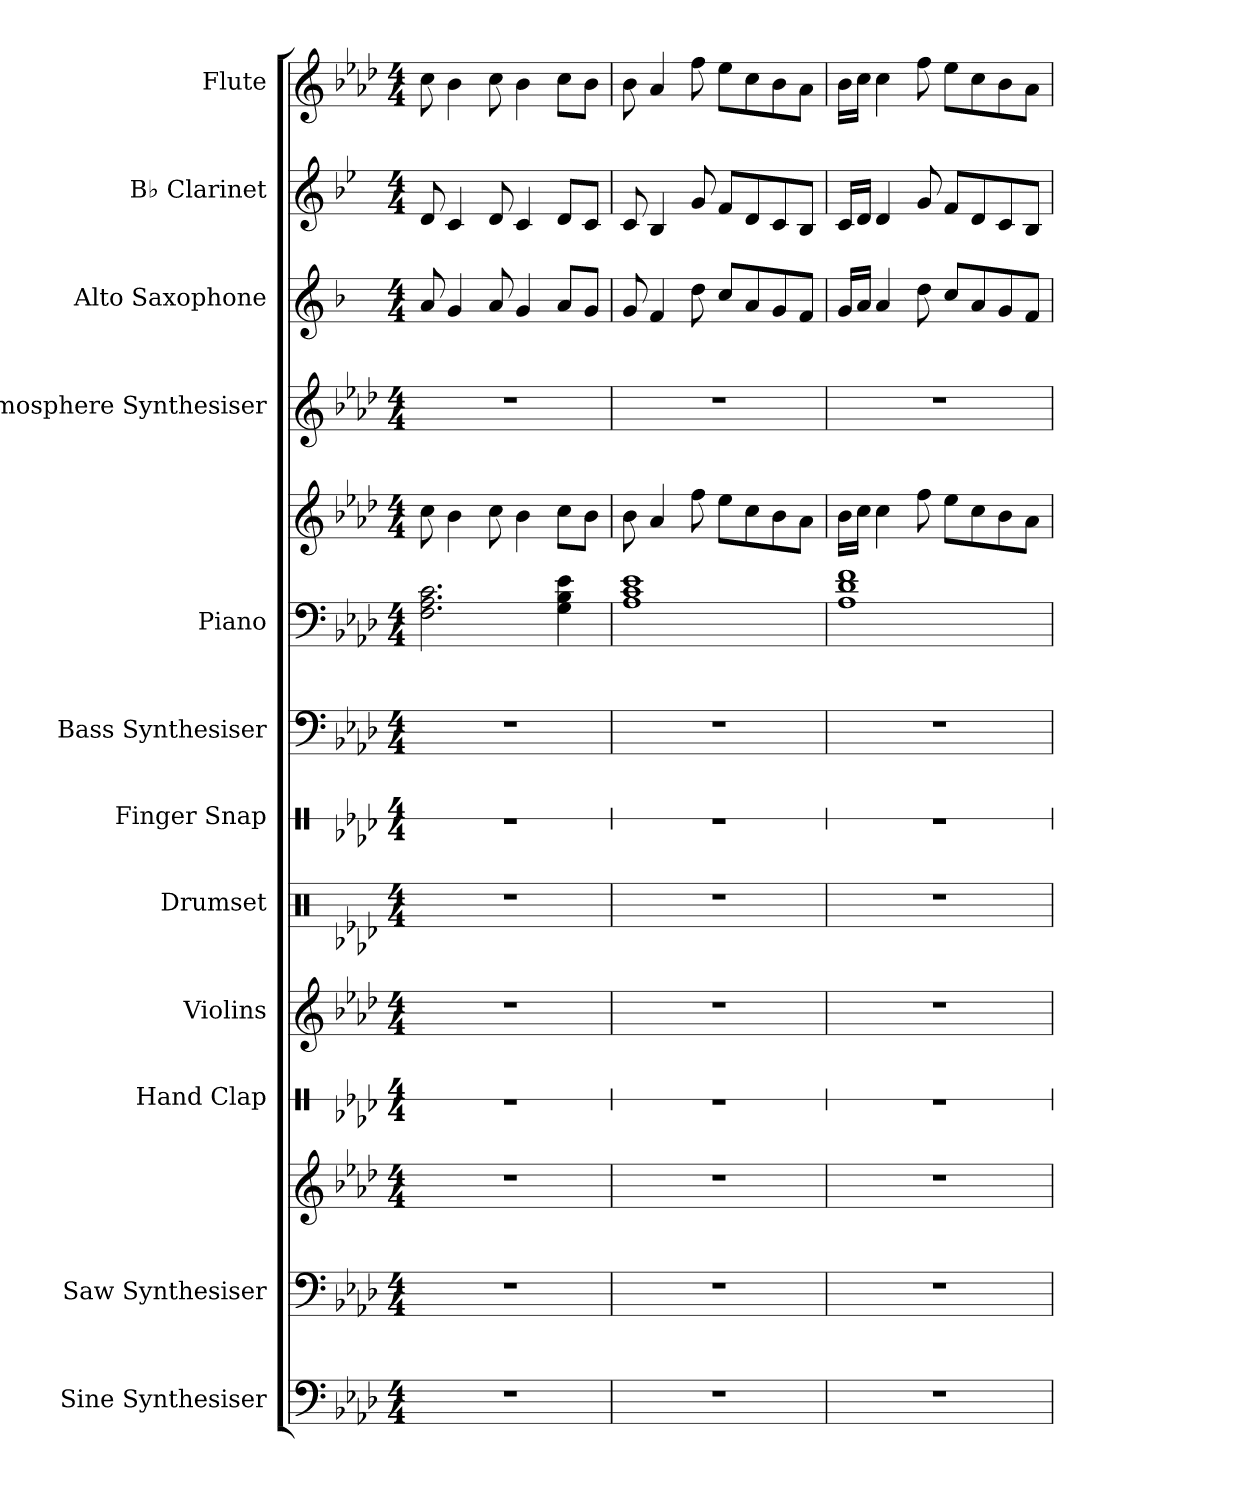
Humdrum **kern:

**kern	**kern	**kern	**kern	**kern	**kern	**kern	**kern	**kern	**kern	**kern	**kern	**kern	**kern
*part12	*part11	*part11	*part10	*part9	*part8	*part7	*part6	*part5	*part5	*part4	*part3	*part2	*part1
*staff14	*staff13	*staff12	*staff11	*staff10	*staff9	*staff8	*staff7	*staff6	*staff5	*staff4	*staff3	*staff2	*staff1
*I"Sine Synthesiser	*I"Saw Synthesiser	*	*I"Hand Clap	*I"Violins	*I"Drumset	*I"Finger Snap	*I"Bass Synthesiser	*I"Piano	*	*I"Atmosphere Synthesiser	*I"Alto Saxophone	*I"B♭ Clarinet	*I"Flute
*I'Synth.	*I'Synth.	*	*I'Hd. Clp.	*I'Vlns.	*I'D. Set	*I'Fi. Sna.	*I'Synth.	*I'Pno.	*	*I'Synth.	*I'A. Sax.	*I'B♭ Cl.	*I'Fl.
*	*	*	*stria1	*	*	*stria1	*	*	*	*	*	*	*
*clefF4	*clefF4	*clefG2	*clefX	*clefG2	*clefX	*clefX	*clefF4	*clefF4	*clefG2	*clefG2	*clefG2	*clefG2	*clefG2
*	*	*	*	*	*	*	*	*	*	*	*ITrd5c9	*ITrd1c2	*
*k[b-e-a-d-]	*k[b-e-a-d-]	*k[b-e-a-d-]	*k[b-e-a-d-]	*k[b-e-a-d-]	*k[b-e-a-d-]	*k[b-e-a-d-]	*k[b-e-a-d-]	*k[b-e-a-d-]	*k[b-e-a-d-]	*k[b-e-a-d-]	*k[b-e-a-d-]	*k[b-e-a-d-]	*k[b-e-a-d-]
*M4/4	*M4/4	*M4/4	*M4/4	*M4/4	*M4/4	*M4/4	*M4/4	*M4/4	*M4/4	*M4/4	*M4/4	*M4/4	*M4/4
*MM100	*MM100	*MM100	*MM100	*MM100	*MM100	*MM100	*MM100	*MM100	*MM100	*MM100	*MM100	*MM100	*MM100
=1	=1	=1	=1	=1	=1	=1	=1	=1	=1	=1	=1	=1	=1
1r	1r	1r	1r	1r	1r	1r	1r	2.F\ 2.A-\ 2.c\	8cc\	1r	8c/	8c/	8cc\
.	.	.	.	.	.	.	.	.	4b-\	.	4B-/	4B-/	4b-\
.	.	.	.	.	.	.	.	.	8cc\	.	8c/	8c/	8cc\
.	.	.	.	.	.	.	.	.	4b-\	.	4B-/	4B-/	4b-\
.	.	.	.	.	.	.	.	4G\ 4B-\ 4e-\	8cc\L	.	8c/L	8c/L	8cc\L
.	.	.	.	.	.	.	.	.	8b-\J	.	8B-/J	8B-/J	8b-\J
=2	=2	=2	=2	=2	=2	=2	=2	=2	=2	=2	=2	=2	=2
1r	1r	1r	1r	1r	1r	1r	1r	1A- 1c 1e-	8b-\	1r	8B-/	8B-/	8b-\
.	.	.	.	.	.	.	.	.	4a-/	.	4A-/	4A-/	4a-/
.	.	.	.	.	.	.	.	.	8ff\	.	8f\	8f/	8ff\
.	.	.	.	.	.	.	.	.	8ee-\L	.	8e-/L	8e-/L	8ee-\L
.	.	.	.	.	.	.	.	.	8cc\	.	8c/	8c/	8cc\
.	.	.	.	.	.	.	.	.	8b-\	.	8B-/	8B-/	8b-\
.	.	.	.	.	.	.	.	.	8a-\J	.	8A-/J	8A-/J	8a-\J
=3	=3	=3	=3	=3	=3	=3	=3	=3	=3	=3	=3	=3	=3
1r	1r	1r	1r	1r	1r	1r	1r	1A- 1d- 1f	16b-\LL	1r	16B-/LL	16B-/LL	16b-\LL
.	.	.	.	.	.	.	.	.	16cc\JJ	.	16c/JJ	16c/JJ	16cc\JJ
.	.	.	.	.	.	.	.	.	4cc\	.	4c/	4c/	4cc\
.	.	.	.	.	.	.	.	.	8ff\	.	8f\	8f/	8ff\
.	.	.	.	.	.	.	.	.	8ee-\L	.	8e-/L	8e-/L	8ee-\L
.	.	.	.	.	.	.	.	.	8cc\	.	8c/	8c/	8cc\
.	.	.	.	.	.	.	.	.	8b-\	.	8B-/	8B-/	8b-\
.	.	.	.	.	.	.	.	.	8a-\J	.	8A-/J	8A-/J	8a-\J
=	=	=	=	=	=	=	=	=	=	=	=	=	=
*-	*-	*-	*-	*-	*-	*-	*-	*-	*-	*-	*-	*-	*-
